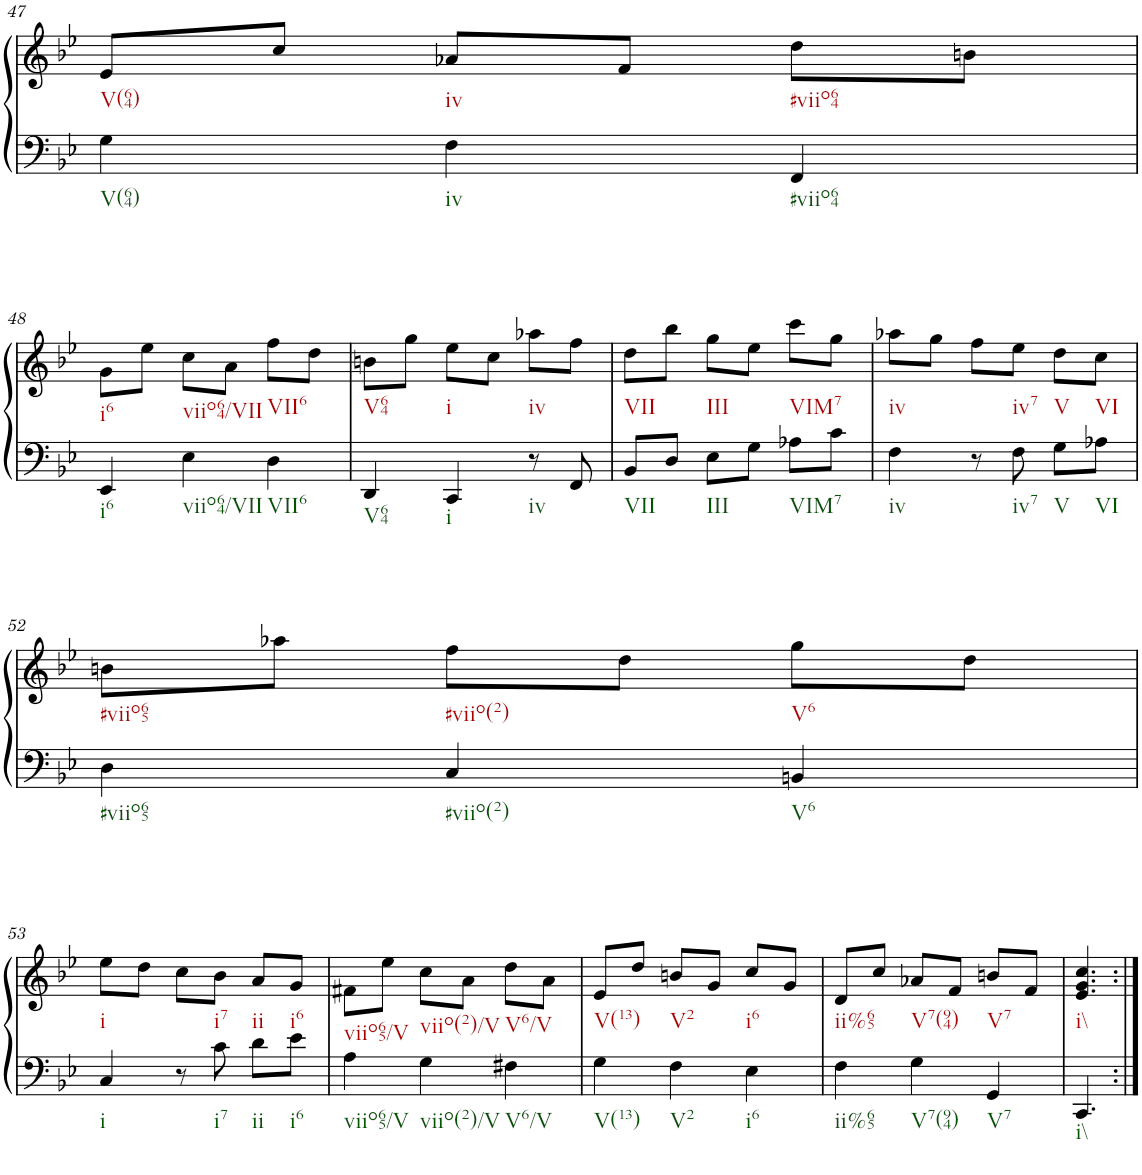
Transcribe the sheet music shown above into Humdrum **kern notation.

**kern	**kern
*part1	*part1
*staff2	*staff1
*I"unbenannt2	*
!!LO:PB:g=z
*clefF4	*clefG2
*k[b-e-]	*k[b-e-]
*M3/4	*M3/4
=47	=47
4G\	8e-/L
.	8cc/J
4F\	8a-X/L
.	8f/J
4FF/	8dd\L
.	8bn\J
!!LO:LB:g=z
=48	=48
4EE-/	8g\L
.	8ee-\J
4E-\	8cc\L
.	8a\J
4D\	8ff\L
.	8dd\J
=49	=49
4DD/	8bn\L
.	8gg\J
4CC/	8ee-\L
.	8cc\J
8r	8aa-X\L
8FF/	8ff\J
=50	=50
8BB-/L	8dd\L
8D/J	8bb-\J
8E-\L	8gg\L
8G\J	8ee-\J
8A-X\L	8ccc\L
8c\J	8gg\J
=51	=51
4F\	8aa-X\L
.	8gg\J
8r	8ff\L
8F\	8ee-\J
8G\L	8dd\L
8A-X\J	8cc\J
!!LO:LB:g=z
=52	=52
4D\	8bn\L
.	8aa-X\J
4C/	8ff\L
.	8dd\J
4BBn/	8gg\L
.	8dd\J
!!LO:LB:g=z
=53	=53
4C/	8ee-\L
.	8dd\J
8r	8cc\L
8c\	8b-\J
8d\L	8a/L
8e-\J	8g/J
=54	=54
4A\	8f#X\L
.	8ee-\J
4G\	8cc\L
.	8a\J
4F#X\	8dd\L
.	8a\J
=55	=55
4G\	8e-/L
.	8dd/J
4F\	8bn/L
.	8g/J
4E-\	8cc/L
.	8g/J
=56	=56
4F\	8d/L
.	8cc/J
4G\	8a-X/L
.	8f/J
4GG/	8bn/L
.	8f/J
=57	=57
4.CC/	4.e-/ 4.g/ 4.cc/
=:|!	=:|!
*-	*-
